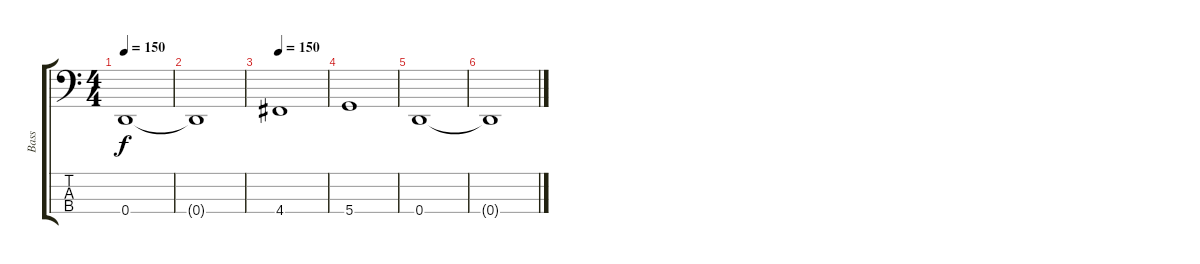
\track ("Bass" "Bass") {instrument electricbassfinger}
\staff {score tabs}
\tuning (G2 D2 A1 D1) {hide}
\ts (4 4)
\tempo 150
\clef f4
\ks c
0.4.1{dy f} |
0.4{t}.1 |
\tempo 150
4.4.1 |
5.4.1 |
0.4.1 |
0.4{t}.1
